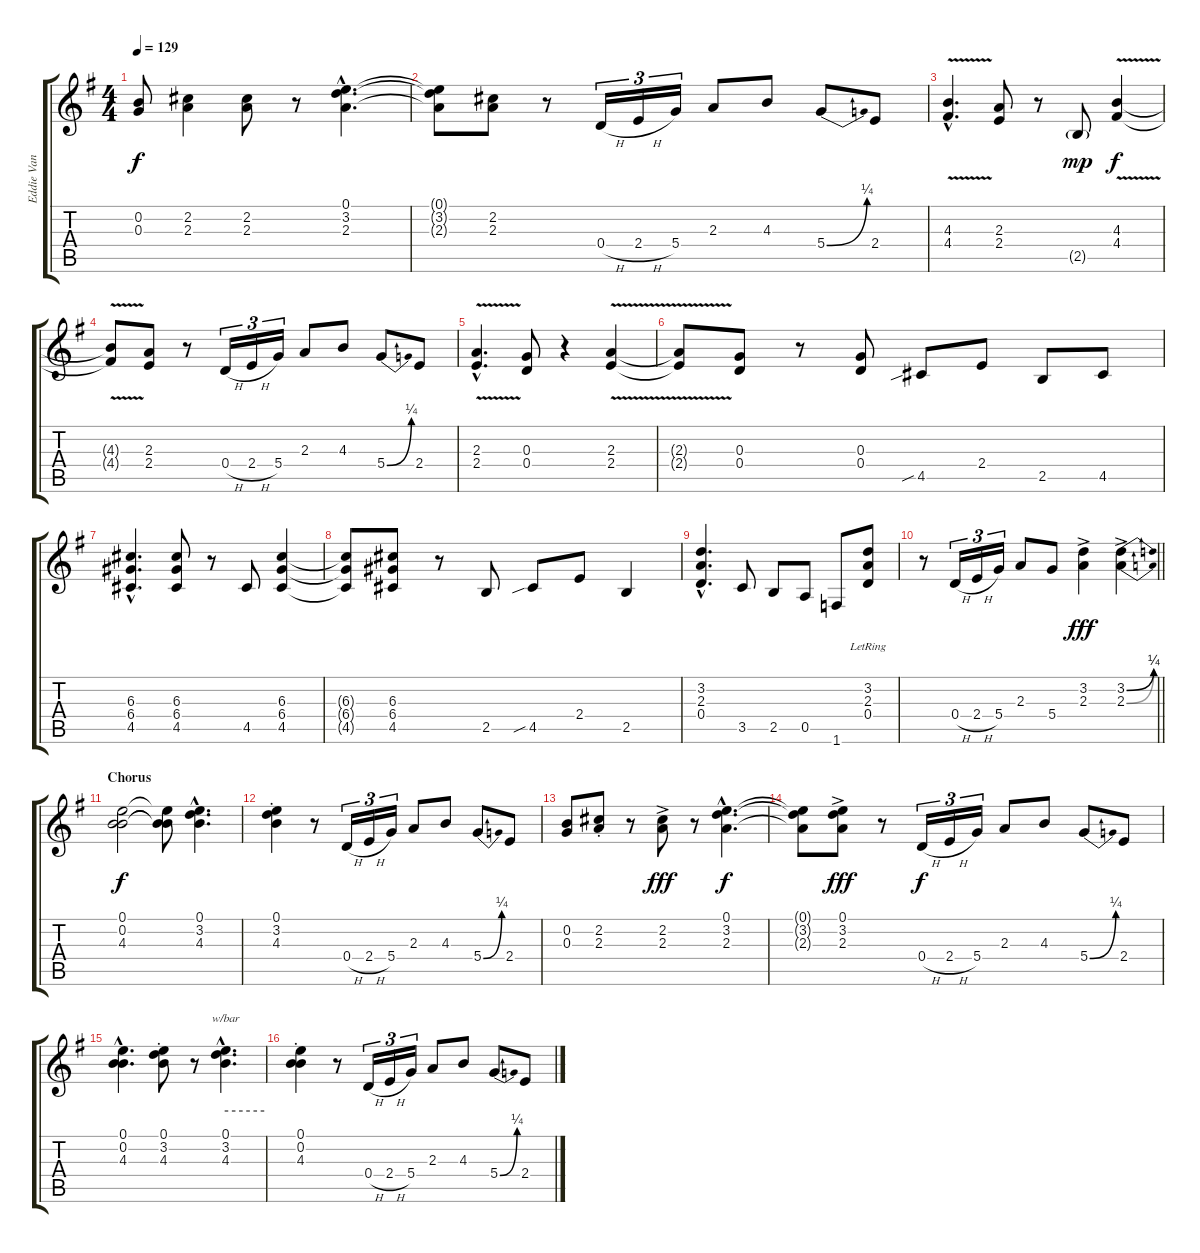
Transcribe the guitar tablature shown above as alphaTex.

\track ("Eddie Van Halen" "Eddie Van ") {instrument electricguitarclean}
\staff {score tabs}
\tuning (E4 B3 G3 D3 A2 E2) {hide}
\ts (4 4)
\tempo 129
\clef g2
\ks eminor
(0.2 0.3).8{dy f} (2.2 2.3).4 (2.2 2.3).8 r.8 (0.1{hac} 3.2{hac} 2.3{hac}).4{d} |
(0.1{t} 3.2{t} 2.3{t}).8 (2.2 2.3).8 r.8 0.4{h}.16{tu (3 2)} 2.4{h}.16{tu (3 2)} 5.4.16{tu (3 2)} 2.3.8 4.3.8 5.4{be (bend 0 0 60 1)}.8 2.4.8 |
(4.3{v hac} 4.4{v hac}).4{d} (2.3 2.4).8 r.8 2.5{g}.8{dy mp} (4.3{v} 4.4).4{dy f} |
(4.3{t} 4.4{t}).8 (2.3 2.4).8 r.8 0.4{h}.16{tu (3 2)} 2.4{h}.16{tu (3 2)} 5.4.16{tu (3 2)} 2.3.8 4.3.8 5.4{be (bend 0 0 60 1)}.8 2.4.8 |
(2.3{v hac} 2.4{v hac}).4{d} (0.3 0.4).8 r.4 (2.3{v} 2.4).4 |
(2.3{t} 2.4{t}).8 (0.3 0.4).8 r.8 (0.3 0.4).8 4.5{sib}.8 2.4.8 2.5.8 4.5.8 |
(6.3{hac} 6.4{hac} 4.5{hac}).4{d} (6.3 6.4 4.5).8 r.8 4.5.8 (6.3 6.4 4.5).4 |
(6.3{t} 6.4{t} 4.5{t}).8 (6.3 6.4 4.5).8 r.8 2.5.8 4.5{sib}.8 2.4.8 2.5.4 |
(3.2{hac} 2.3{hac} 0.4{hac}).4{d} 3.5.8 2.5.8 0.5.8 1.6.8 (3.2{lr} 2.3{lr} 0.4{lr}).8 |
\barLineRight lightlight
r.8 0.4{h}.16{tu (3 2)} 2.4{h}.16{tu (3 2)} 5.4.16{tu (3 2)} 2.3.8 5.4.8 (3.2{ac} 2.3{ac}).4{dy fff} (3.2{be (bend 0 0 60 1) ac} 2.3{be (bend 0 0 60 1) ac}).4 |
\section ("" "Chorus")
(0.1 0.2 4.3).2{dy f} (0.1{t} 0.2{t} 4.3{t}).8 (0.1{hac} 3.2{hac} 4.3{hac}).4{d} |
(0.1{st} 3.2{st} 4.3{st}).4 r.8 0.4{h}.16{tu (3 2)} 2.4{h}.16{tu (3 2)} 5.4.16{tu (3 2)} 2.3.8 4.3.8 5.4{be (bend 0 0 60 1)}.8 2.4.8 |
(0.2 0.3).8 (2.2{st} 2.3{st}).8 r.8 (2.2{ac} 2.3{ac}).8{dy fff} r.8 (0.1{hac} 3.2{hac} 2.3{hac}).4{d dy f} |
(0.1{t} 3.2{t} 2.3{t}).8 (0.1{ac} 3.2{ac} 2.3{ac}).8{dy fff} r.8 0.4{h}.16{tu (3 2) dy f} 2.4{h}.16{tu (3 2)} 5.4.16{tu (3 2)} 2.3.8 4.3.8 5.4{be (bend 0 0 60 1)}.8 2.4.8 |
(0.1{hac} 0.2{hac} 4.3{hac}).4{d} (0.1{st} 3.2{st} 4.3{st}).8 r.8 (0.1{hac} 3.2{hac} 4.3{hac}).4{d tbe (hold default 0 0 60 0)} |
(0.1{st} 0.2{st} 4.3{st}).4 r.8 0.4{h}.16{tu (3 2)} 2.4{h}.16{tu (3 2)} 5.4.16{tu (3 2)} 2.3.8 4.3.8 5.4{be (bend 0 0 60 1)}.8 2.4.8
